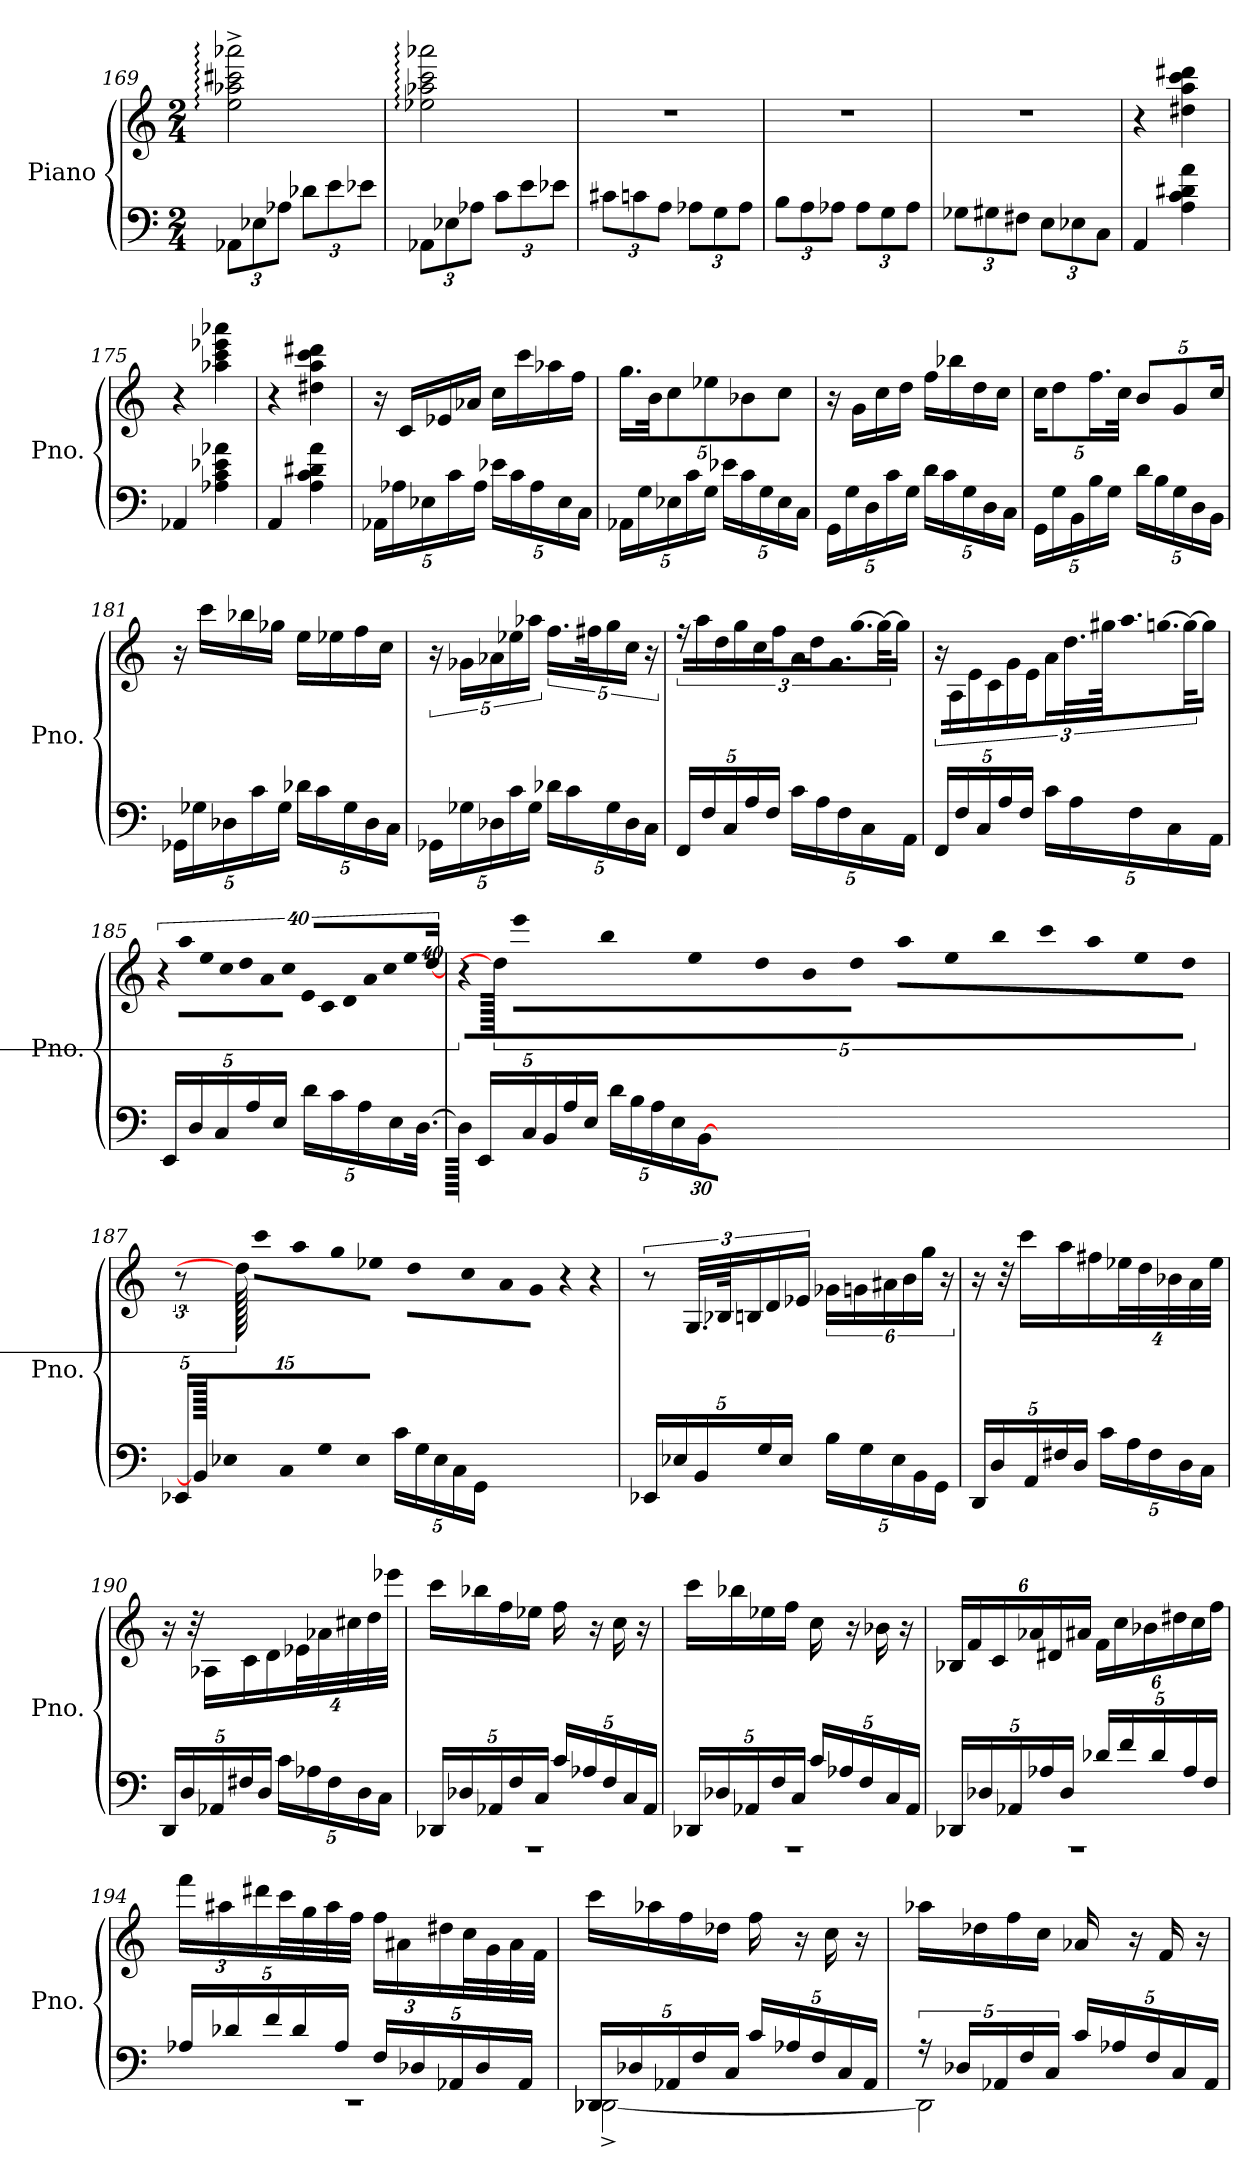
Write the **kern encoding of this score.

**kern	**kern
*part1	*part1
*staff2	*staff1
*I"Piano	*
*I'Pno.	*
*clefF4	*clefG2
*k[]	*k[]
*M2/4	*M2/4
*Xbrackettup	*
=169	=169
12AA-X\L	2ee\:^ 2aa-X\:^ 2ccc#X\:^ 2aaa-X\:^
12E-X\	.
12A-X\J	.
12d-X\L	.
12e\	.
12e-X\J	.
=170	=170
*	*MM120
12AA-X\L	2ee-X\: 2aa-X\: 2ccc\: 2aaa-X\:
12E-X\	.
12A-X\J	.
12c\L	.
12e\	.
12e-X\J	.
=171	=171
12c#X\L	2r
12cn\	.
12A\J	.
12A-X\L	.
12G\	.
12A-\J	.
=172	=172
12B\L	2r
12A\	.
12A-X\J	.
12A-\L	.
12G\	.
12A-\J	.
!!LO:LB:g=z
=173	=173
12G-X\L	2r
12G#X\	.
12F#X\J	.
12E\L	.
12E-X\	.
12C\J	.
=174	=174
4AA/	4r
4A\ 4c\ 4d#X\ 4a\	4dd#X\ 4aa\ 4ccc\ 4ddd#X\
=175	=175
4AA-X/	4r
4A-X\ 4c\ 4e-X\ 4a-X\	4aa-X\ 4ccc\ 4eee-X\ 4aaa-X\
=176	=176
4AA/	4r
4A\ 4c\ 4d#X\ 4a\	4dd#X\ 4aa\ 4ccc\ 4ddd#X\
=177	=177
20AA-X\LL	16r
20A-X\	.
.	16c/LL
20E-X\	.
.	16e-X/
20c\	.
.	16a-X/JJ
20A-\JJ	.
20e-X\LL	16cc\LL
20c\	.
.	16ccc\
20A-\	.
.	16aa-X\
20E-\	.
.	16ff\JJ
20C\JJ	.
=178	=178
*	*Xbrackettup
20AA-X\LL	20.gg\LL
20G\	.
.	40b\JK
20E-X\	10cc\
20c\	.
20G\JJ	10ee-X\
20e-X\LL	.
20c\	10b-X\
20G\	.
20E-\	10cc\J
20C\JJ	.
!!LO:PB:g=z
=179	=179
20GG\LL	16r
20G\	.
.	16g\LL
20D\	.
.	16cc\
20c\	.
.	16dd\JJ
20G\JJ	.
20d\LL	16ff\LL
20c\	.
.	16bb-X\
20G\	.
.	16dd\
20D\	.
.	16cc\JJ
20C\JJ	.
=180	=180
20GG\LL	20cc\KL
20G\	10dd\
20BB\	.
20B\	20.ff\L
20G\JJ	.
.	40cc\JJk
20d\LL	10b/L
20B\	.
20G\	10g/
20D\	.
20BB\JJ	20cc/Jk
=181	=181
20GG-X\LL	16r
20G-X\	.
.	16ccc\LL
20D-X\	.
.	16bb-X\
20c\	.
.	16gg-X\JJ
20G-\JJ	.
20d-X\LL	16ee\LL
20c\	.
.	16ee-X\
20G-\	.
.	16ff\
20D-\	.
.	16cc\JJ
20C\JJ	.
!!LO:LB:g=z
=182	=182
*	*brackettup
20GG-X\LL	20r
20G-X\	20g-X\LL
20D-X\	20a-X\
20c\	20ee-X\
20G-\JJ	20aa-X\JJ
20d-X\LL	20.ff\LL
20c\	.
.	40ff#X\K
20G-\	20gg\
20D-\	20cc\JJ
20C\JJ	20r
=183	=183
20FF/LL	24r
.	24aa\LL
20F/	.
.	24dd\
20C/	.
.	24gg\
20A/	.
.	24cc\
20F/JJ	.
.	24ff\JJ
20c\LL	24a\LL
.	24dd\
20A\	.
*	*Xbrackettup
!	!LO:N:vis=16.
.	24g\
20F\	.
!	!LO:N:vis=16.
.	[24gg\J
20C\	.
.	48gg\J_
.	16gg\J]
20AA\JJ	.
=184	=184
*	*brackettup
20FF/LL	24r
.	24A/LL
20F/	.
.	24e/
20C/	.
.	24c/
20A/	.
.	24g/
20F/JJ	.
.	24e/JJ
20c\LL	24a\LL
.	48.dd\L
20A\	.
.	96gg#X\JK
*	*Xbrackettup
!	!LO:N:vis=16.
.	24aa\
20F\	.
!	!LO:N:vis=16.
.	[24ggn\J
20C\	.
.	48gg\J_
.	16gg\J]
20AA\JJ	.
!!LO:LB:g=z
=185	=185
*	*brackettup
!	!LO:N:vis=16
320ryy	640%23r
20EE/LL	.
!	!LO:N:vis=16
.	640%23aa\LL
20D/	.
!	!LO:N:vis=16
.	640%23ee\
20C/	.
!	!LO:N:vis=16
.	640%23cc\
!	!LO:N:vis=16
.	640%23dd\
20A/	.
!	!LO:N:vis=16
.	640%23a\
20E/JJ	.
!	!LO:N:vis=16
.	640%23cc\JJ
!	!LO:N:vis=16
.	640%23e/LL
20d\LL	.
!	!LO:N:vis=16
.	640%23c/
20c\	.
!	!LO:N:vis=16
.	640%23d/
20A\	.
!	!LO:N:vis=16
.	640%23a/
!	!LO:N:vis=16
.	640%23cc/
20E\	.
!	!LO:N:vis=16
.	640%23ee/
[32.D\JJ	.
.	[640%21dd/JJ
=186	=186
!	!LO:N:vis=16
320D\JJ]	640%23r
20EE/LL	.
.	320dd/JJ]
!	!LO:N:vis=16
.	640%23eee\LL
20C/	.
!	!LO:N:vis=16
.	640%23bb\
20BB/	.
!	!LO:N:vis=16
.	640%23ee\
!	!LO:N:vis=16
.	640%23dd\
20A/	.
!	!LO:N:vis=16
.	640%23b\
20E/JJ	.
!	!LO:N:vis=16
.	640%23dd\JJ
20d\LL	.
!	!LO:N:vis=16
.	640%23aa\LL
!	!LO:N:vis=64%9
.	640%17ee\L
20B\	.
!	!LO:N:vis=64
.	1920%17bb\JK
!	!LO:N:vis=16
.	640%23ccc\
20A\	.
!	!LO:N:vis=16
.	640%23aa\
!	!LO:N:vis=16
.	640%23ee\J
20E\	.
.	[1920%133dd\J
[480%23BB\JJ	.
480ryy	.
!!LO:LB:g=z
=187	=187
20EE-X/LL	12r
480BB\]	.
20E-X/	.
.	480dd\]
.	24ccc\LL
20C/	.
.	24aa\
20G/	.
.	24gg\
20E-/JJ	.
.	24ee-X\JJ
20c\LL	24dd\LL
.	24cc\
20G\	.
.	24a\
20E-\	.
.	24g\JJ
20C\	.
.	24r
20GG\JJ	.
.	24r
=188	=188
20EE-X/LL	12r
20E-X/	.
.	48.G/LLL
20BB/	.
.	96B-X/JK
.	24Bn/
20G/	.
.	24d/
20E-/JJ	.
.	24e-X/JJ
20B\LL	24g-X\LL
.	24gn\
20G\	.
.	24a#X\
20E-\	.
.	24b\
20BB\	.
.	24gg\JJ
20GG\JJ	.
.	24r
!!LO:LB:g=z
=189	=189
20DD/LL	16r
20D/	.
.	32r
.	16ccc\LL
20AA/	.
20F#X/	.
.	16aa\
20D/JJ	.
.	16ff#X\
20c\LL	.
*	*Xbrackettup
.	64%3ee-X\
20A\	.
.	64%3dd\
20F#\	.
.	64%3b-X\
20D\	.
.	64%3a\
20C\JJ	.
.	32ee-\JJk
=190	=190
20DD/LL	16r
20D/	.
.	32r
.	16A-X\LL
20AA-X/	.
20F#X/	.
.	16c\
20D/JJ	.
.	16d\
20c\LL	.
.	64%3e-X\
20A-X\	.
.	64%3a-X\
20F#\	.
.	64%3cc#X\
20D\	.
.	64%3dd\
20C\JJ	.
.	32eee-X\JJk
!!LO:PB:g=z
=191	=191
*^	*
20DD-X/LL	2r	16ccc\LL
20D-X/	.	.
.	.	16bb-X\
20AA-X/	.	.
.	.	16ff\
20F/	.	.
.	.	16ee-X\JJ
20C/JJ	.	.
20c/LL	.	16ff\
20A-X/	.	.
.	.	16r
20F/	.	.
.	.	16cc\
20C/	.	.
.	.	16r
20AA-/JJ	.	.
=192	=192	=192
20DD-X/LL	2r	16ccc\LL
20D-X/	.	.
.	.	16bb-X\
20AA-X/	.	.
.	.	16ee-X\
20F/	.	.
.	.	16ff\JJ
20C/JJ	.	.
20c/LL	.	16cc\
20A-X/	.	.
.	.	16r
20F/	.	.
.	.	16b-X\
20C/	.	.
.	.	16r
20AA-/JJ	.	.
!!LO:LB:g=z
=193	=193	=193
20DD-X/LL	2r	24B-X/LL
.	.	24f/
20D-X/	.	.
.	.	24c/
20AA-X/	.	.
.	.	24a-X/
20A-X/	.	.
.	.	24d#X/
20D-/JJ	.	.
.	.	24a#X/JJ
20d-X/LL	.	24f\LL
.	.	24cc\
20f/	.	.
.	.	24b-X\
20d-/	.	.
.	.	24dd#X\
20A-/	.	.
.	.	24cc\
20F/JJ	.	.
.	.	24ff\JJ
=194	=194	=194
20A-X/LL	2r	24fff\LL
.	.	24aa#X\
20d-X/	.	.
.	.	24ddd#X\
20f/	.	.
.	.	32ccc\L
20d-/	.	.
.	.	32gg\
.	.	32aa#\
20A-/JJ	.	.
.	.	32ff\JJJ
20F/LL	.	24ff\LL
.	.	24a#X\
20D-X/	.	.
.	.	24dd#X\
20AA-X/	.	.
.	.	32cc\L
20D-/	.	.
.	.	32g\
.	.	32a#\
20AA-/JJ	.	.
.	.	32f\JJJ
!!LO:LB:g=z
=195	=195	=195
20DD-X/LL	[2DD-^\	16ccc\LL
20D-X/	.	.
.	.	16aa-X\
20AA-X/	.	.
.	.	16ff\
20F/	.	.
.	.	16dd-X\JJ
20C/JJ	.	.
20c/LL	.	16ff\
20A-X/	.	.
.	.	16r
20F/	.	.
.	.	16cc\
20C/	.	.
.	.	16r
20AA-/JJ	.	.
=196	=196	=196
*brackettup	*	*
20r	2DD-\]	16aa-X\LL
20D-X/LL	.	.
.	.	16dd-X\
20AA-X/	.	.
.	.	16ff\
20F/	.	.
.	.	16cc\JJ
20C/JJ	.	.
20c/LL	.	16a-X/
20A-X/	.	.
.	.	16r
20F/	.	.
.	.	16f/
20C/	.	.
.	.	16r
20AA-/JJ	.	.
*v	*v	*
=	=
*-	*-
